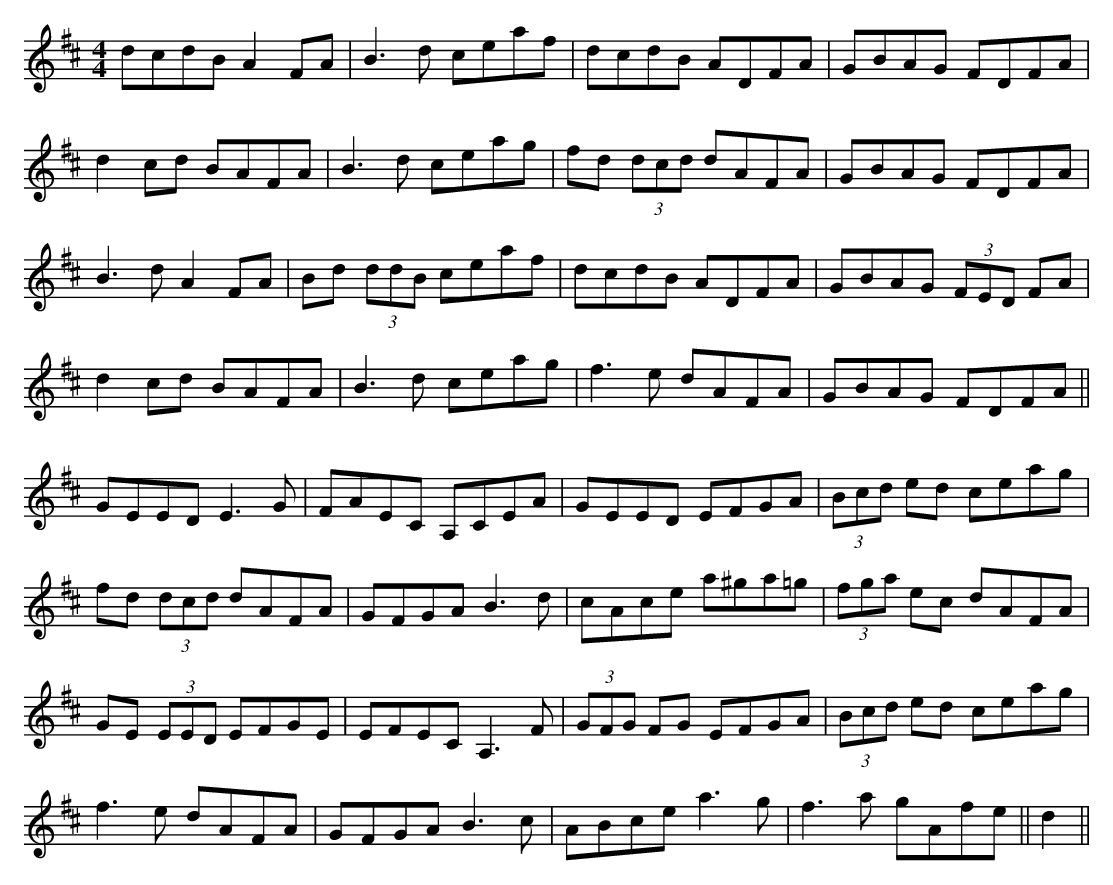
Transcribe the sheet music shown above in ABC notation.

X:1
M:4/4
K:D
dcdB A2 FA | B3 d ceaf | dcdB ADFA | GBAG FDFA |
d2 cd BAFA | B3 d ceag | fd (3dcd dAFA | GBAG FDFA |
B3 d A2 FA | Bd (3ddB ceaf | dcdB ADFA | GBAG (3FED FA |
d2 cd BAFA | B3 d ceag | f3 e dAFA | GBAG FDFA ||
GEED E3 G | FAEC A,CEA | GEED EFGA | (3Bcd ed ceag |
fd (3dcd dAFA | GFGA B3 d | cAce a^ga=g | (3fga ec dAFA |
GE (3EED EFGE | EFEC A,3 F | (3GFG FG EFGA | (3Bcd ed ceag |
f3 e dAFA | GFGA B3 c | ABce a3 g | f3 a gAfe || d2 ||
